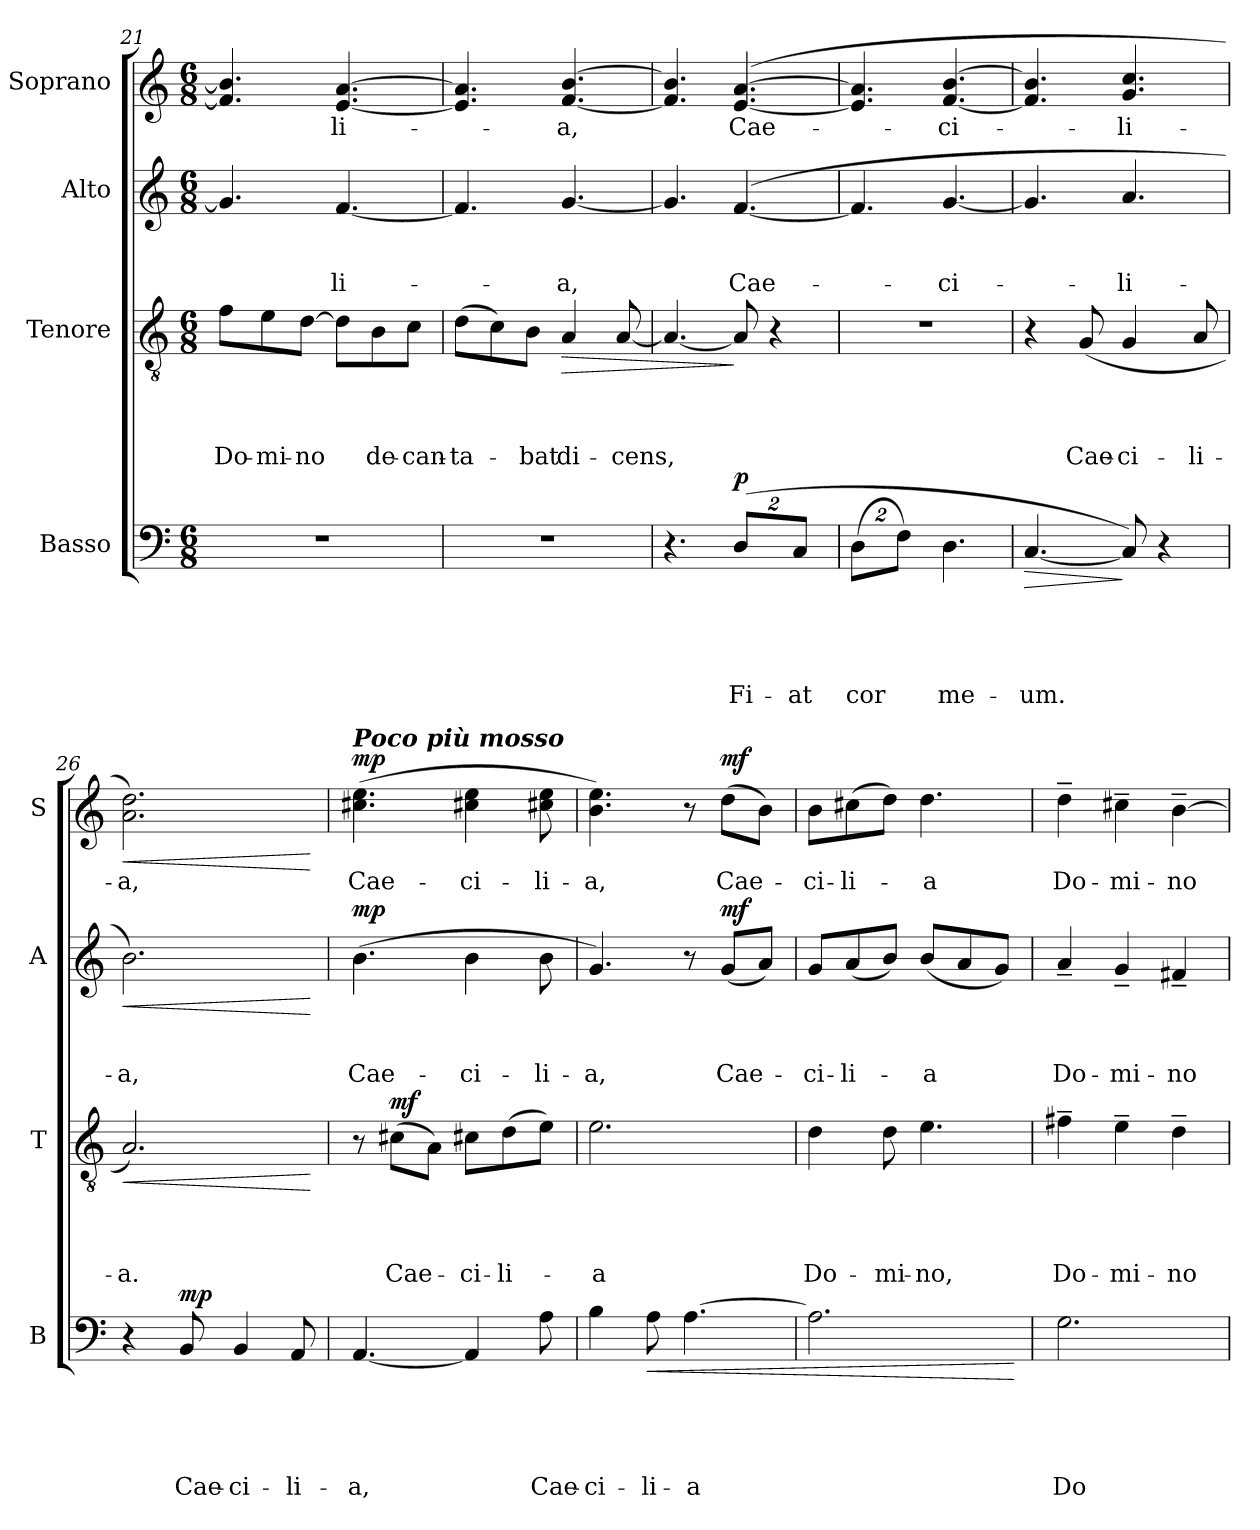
**kern	**text	**text	**text	**text	**text	**dynam	**kern	**text	**text	**text	**text	**dynam	**kern	**text	**text	**text	**dynam	**kern	**text	**dynam
*part4	*part4	*part4	*part4	*part4	*part4	*part4	*part3	*part3	*part3	*part3	*part3	*part3	*part2	*part2	*part2	*part2	*part2	*part1	*part1	*part1
*staff4	*staff4	*staff4	*staff4	*staff4	*staff4	*staff4	*staff3	*staff3	*staff3	*staff3	*staff3	*staff3	*staff2	*staff2	*staff2	*staff2	*staff2	*staff1	*staff1	*staff1
*I"Basso	*	*	*	*	*	*	*I"Tenore	*	*	*	*	*	*I"Alto	*	*	*	*	*I"Soprano	*	*
*I'B	*	*	*	*	*	*	*I'T	*	*	*	*	*	*I'A	*	*	*	*	*I'S	*	*
*clefF4	*	*	*	*	*	*	*clefGv2	*	*	*	*	*	*clefG2	*	*	*	*	*clefG2	*	*
*k[]	*	*	*	*	*	*	*k[]	*	*	*	*	*	*k[]	*	*	*	*	*k[]	*	*
*C:	*	*	*	*	*	*	*C:	*	*	*	*	*	*C:	*	*	*	*	*C:	*	*
*M6/8	*	*	*	*	*	*	*M6/8	*	*	*	*	*	*M6/8	*	*	*	*	*M6/8	*	*
=21	=21	=21	=21	=21	=21	=21	=21	=21	=21	=21	=21	=21	=21	=21	=21	=21	=21	=21	=21	=21
!	!	!	!	!	!	!	!	!	!	!	!LO:LY:b	!	!	!	!	!	!	!	!	!
2.r	.	.	.	.	.	.	8f\L	.	.	.	Do-	.	4.g/]	.	.	.	.	4.f/] 4.b/]	.	.
!	!	!	!	!	!	!	!	!	!	!	!LO:LY:b	!	!	!	!	!	!	!	!	!
.	.	.	.	.	.	.	8e\	.	.	.	-mi-	.	.	.	.	.	.	.	.	.
!	!	!	!	!	!	!	!	!	!	!	!LO:LY:b	!	!	!	!	!	!	!	!	!
.	.	.	.	.	.	.	[8d\J	.	.	.	-no	.	.	.	.	.	.	.	.	.
!	!	!	!	!	!	!	!	!	!	!	!	!	!	!	!	!LO:LY:b	!	!	!LO:LY:b	!
.	.	.	.	.	.	.	8d\L]	.	.	.	.	.	[4.f/	.	.	-li-	.	[4.e/ [4.a/	-li-	.
!	!	!	!	!	!	!	!	!	!	!	!LO:LY:b	!	!	!	!	!	!	!	!	!
.	.	.	.	.	.	.	8B\	.	.	.	de-	.	.	.	.	.	.	.	.	.
!	!	!	!	!	!	!	!	!	!	!	!LO:LY:b	!	!	!	!	!	!	!	!	!
.	.	.	.	.	.	.	8c\J	.	.	.	-can-	.	.	.	.	.	.	.	.	.
=22	=22	=22	=22	=22	=22	=22	=22	=22	=22	=22	=22	=22	=22	=22	=22	=22	=22	=22	=22	=22
!	!	!	!	!	!	!	!	!	!	!	!LO:LY:b	!	!	!	!	!	!	!	!	!
2.r	.	.	.	.	.	.	(>8d\L	.	.	.	-ta-	.	4.f/]	.	.	.	.	4.e/] 4.a/]	.	.
.	.	.	.	.	.	.	8c\)	.	.	.	.	.	.	.	.	.	.	.	.	.
!	!	!	!	!	!	!	!	!	!	!	!LO:LY:b	!	!	!	!	!	!	!	!	!
.	.	.	.	.	.	.	8B\J	.	.	.	-bat	.	.	.	.	.	.	.	.	.
!	!	!	!	!	!	!	!	!	!	!	!LO:LY:b	!LO:HP:b	!	!	!	!LO:LY:b	!	!	!LO:LY:b	!
.	.	.	.	.	.	.	4A/	.	.	.	di-	>	[4.g/	.	.	-a,	.	[4.f/ [4.b/	-a,	.
!	!	!	!	!	!	!	!	!	!	!	!LO:LY:b	!	!	!	!	!	!	!	!	!
.	.	.	.	.	.	.	[8A/	.	.	.	-cens,	.	.	.	.	.	.	.	.	.
!!LO:LB:g=z
=23	=23	=23	=23	=23	=23	=23	=23	=23	=23	=23	=23	=23	=23	=23	=23	=23	=23	=23	=23	=23
4.r	.	.	.	.	.	.	4.A/_	.	.	.	.	.	4.g/]	.	.	.	.	4.f/] 4.b/]	.	.
!	!	!	!	!	!LO:LY:b	!LO:DY:a	!	!	!	!	!	!	!	!	!	!LO:LY:b	!	!	!LO:LY:b	!
(>16%3D/L	.	.	.	.	Fi-	p	8A/]	.	.	.	.	]	(>[4.f/	.	.	Cae-	.	(>[4.e/ [4.a/	Cae-	.
.	.	.	.	.	.	.	4r	.	.	.	.	.	.	.	.	.	.	.	.	.
!	!	!	!	!	!LO:LY:b	!	!	!	!	!	!	!	!	!	!	!	!	!	!	!
16%3C/J	.	.	.	.	-at	.	.	.	.	.	.	.	.	.	.	.	.	.	.	.
=24	=24	=24	=24	=24	=24	=24	=24	=24	=24	=24	=24	=24	=24	=24	=24	=24	=24	=24	=24	=24
!	!	!	!	!	!LO:LY:b	!	!	!	!	!	!	!	!	!	!	!	!	!	!	!
(>16%3D\L	.	.	.	.	cor	.	2.r	.	.	.	.	.	4.f/]	.	.	.	.	4.e/] 4.a/]	.	.
16%3F\J)	.	.	.	.	.	.	.	.	.	.	.	.	.	.	.	.	.	.	.	.
!	!	!	!	!	!LO:LY:b	!	!	!	!	!	!	!	!	!	!	!LO:LY:b	!	!	!LO:LY:b	!
4.D\	.	.	.	.	me-	.	.	.	.	.	.	.	[4.g/	.	.	-ci-	.	[4.f/ [4.b/	-ci-	.
=25	=25	=25	=25	=25	=25	=25	=25	=25	=25	=25	=25	=25	=25	=25	=25	=25	=25	=25	=25	=25
!	!	!	!	!	!LO:LY:b	!LO:HP:b	!	!	!	!	!	!	!	!	!	!	!	!	!	!
[4.C/	.	.	.	.	-um.	>	4r	.	.	.	.	.	4.g/]	.	.	.	.	4.f/] 4.b/]	.	.
!	!	!	!	!	!	!	!	!	!	!	!LO:LY:b	!	!	!	!	!	!	!	!	!
.	.	.	.	.	.	.	(>8G/	.	.	.	Cae-	.	.	.	.	.	.	.	.	.
!	!	!	!	!	!	!	!	!	!	!	!LO:LY:b	!	!	!	!	!LO:LY:b	!	!	!LO:LY:b	!
8C/])	.	.	.	.	.	]	4G/	.	.	.	-ci-	.	4.a/	.	.	-li-	.	4.g/ 4.cc/	-li-	.
4r	.	.	.	.	.	.	.	.	.	.	.	.	.	.	.	.	.	.	.	.
!	!	!	!	!	!	!	!	!	!	!	!LO:LY:b	!	!	!	!	!	!	!	!	!
.	.	.	.	.	.	.	8A/	.	.	.	-li-	.	.	.	.	.	.	.	.	.
=26	=26	=26	=26	=26	=26	=26	=26	=26	=26	=26	=26	=26	=26	=26	=26	=26	=26	=26	=26	=26
!	!	!	!	!	!	!	!	!	!	!	!LO:LY:b	!LO:HP:b	!	!	!	!LO:LY:b	!LO:HP:b	!	!LO:LY:b	!LO:HP:b
4r	.	.	.	.	.	.	2.A/)	.	.	.	-a.	<	2.b\)	.	.	-a,	<	2.a\ 2.dd\)	-a,	<
!	!	!	!	!	!LO:LY:b	!LO:DY:a	!	!	!	!	!	!	!	!	!	!	!	!	!	!
8BB/	.	.	.	.	Cae-	mp	.	.	.	.	.	.	.	.	.	.	.	.	.	.
!	!	!	!	!	!LO:LY:b	!	!	!	!	!	!	!	!	!	!	!	!	!	!	!
4BB/	.	.	.	.	-ci-	.	.	.	.	.	.	.	.	.	.	.	.	.	.	.
!	!	!	!	!	!LO:LY:b	!	!	!	!	!	!	!	!	!	!	!	!	!	!	!
8AA/	.	.	.	.	-li-	.	.	.	.	.	.	.	.	.	.	.	.	.	.	.
.	.	.	.	.	.	.	.	.	.	.	.	[	.	.	.	.	[	.	.	[
=27	=27	=27	=27	=27	=27	=27	=27	=27	=27	=27	=27	=27	=27	=27	=27	=27	=27	=27	=27	=27
!	!	!	!	!	!	!	!	!	!	!	!	!	!	!	!	!	!	!LO:TX:a:Bi:t=Poco più mosso	!	!
!	!	!	!	!	!LO:LY:b	!	!	!	!	!	!	!	!	!	!	!LO:LY:b	!LO:DY:a	!	!LO:LY:b	!LO:DY:a
[4.AA/	.	.	.	.	-a,	.	8r	.	.	.	.	.	(>4.b\	.	.	Cae-	mp	(>4.cc#X\ 4.ee\	Cae-	mp
!	!	!	!	!	!	!	!	!	!	!	!LO:LY:b	!LO:DY:a	!	!	!	!	!	!	!	!
.	.	.	.	.	.	.	(>8c#X\L	.	.	.	Cae-	mf	.	.	.	.	.	.	.	.
.	.	.	.	.	.	.	8A\J)	.	.	.	.	.	.	.	.	.	.	.	.	.
!	!	!	!	!	!	!	!	!	!	!	!LO:LY:b	!	!	!	!	!LO:LY:b	!	!	!LO:LY:b	!
4AA/]	.	.	.	.	.	.	8c#X\L	.	.	.	-ci-	.	4b\	.	.	-ci-	.	4cc#X\ 4ee\	-ci-	.
!	!	!	!	!	!	!	!	!	!	!	!LO:LY:b	!	!	!	!	!	!	!	!	!
.	.	.	.	.	.	.	(>8d\	.	.	.	-li-	.	.	.	.	.	.	.	.	.
!	!	!	!	!	!LO:LY:b	!	!	!	!	!	!	!	!	!	!	!LO:LY:b	!	!	!LO:LY:b	!
8A\	.	.	.	.	Cae-	.	8e\J)	.	.	.	.	.	8b\	.	.	-li-	.	8cc#X\ 8ee\	-li-	.
=28	=28	=28	=28	=28	=28	=28	=28	=28	=28	=28	=28	=28	=28	=28	=28	=28	=28	=28	=28	=28
!	!	!	!	!	!LO:LY:b	!	!	!	!	!	!LO:LY:b	!	!	!	!	!LO:LY:b	!	!	!LO:LY:b	!
4B\	.	.	.	.	-ci-	.	2.e\	.	.	.	-a	.	4.g/)	.	.	-a,	.	4.b\ 4.ee\)	-a,	.
!	!	!	!	!	!LO:LY:b	!LO:HP:b	!	!	!	!	!	!	!	!	!	!	!	!	!	!
8A\	.	.	.	.	-li-	<	.	.	.	.	.	.	.	.	.	.	.	.	.	.
!	!	!	!	!	!LO:LY:b	!	!	!	!	!	!	!	!	!	!	!	!	!	!	!
[4.A\	.	.	.	.	-a	.	.	.	.	.	.	.	8r	.	.	.	.	8r	.	.
!	!	!	!	!	!	!	!	!	!	!	!	!	!	!	!	!LO:LY:b	!LO:DY:a	!	!LO:LY:b	!LO:DY:a
.	.	.	.	.	.	.	.	.	.	.	.	.	(<8g/L	.	.	Cae-	mf	(>8dd\L	Cae-	mf
.	.	.	.	.	.	.	.	.	.	.	.	.	8a/J)	.	.	.	.	8b\J)	.	.
!!LO:PB:g=z
=29	=29	=29	=29	=29	=29	=29	=29	=29	=29	=29	=29	=29	=29	=29	=29	=29	=29	=29	=29	=29
!	!	!	!	!	!	!	!	!	!	!	!LO:LY:b	!	!	!	!	!LO:LY:b	!	!	!LO:LY:b	!
2.A\]	.	.	.	.	.	.	4d\	.	.	.	Do-	.	8g/L	.	.	-ci-	.	8b\L	-ci-	.
!	!	!	!	!	!	!	!	!	!	!	!	!	!	!	!	!LO:LY:b	!	!	!LO:LY:b	!
.	.	.	.	.	.	.	.	.	.	.	.	.	(<8a/	.	.	-li-	.	(>8cc#X\	-li-	.
!	!	!	!	!	!	!	!	!	!	!	!LO:LY:b	!	!	!	!	!	!	!	!	!
.	.	.	.	.	.	.	8d\	.	.	.	-mi-	.	8b/J)	.	.	.	.	8dd\J)	.	.
!	!	!	!	!	!	!	!	!	!	!	!LO:LY:b	!	!	!	!	!LO:LY:b	!	!	!LO:LY:b	!
.	.	.	.	.	.	.	4.e\	.	.	.	-no,	.	(<8b/L	.	.	-a	.	4.dd\	-a	.
.	.	.	.	.	.	.	.	.	.	.	.	.	8a/	.	.	.	.	.	.	.
.	.	.	.	.	.	.	.	.	.	.	.	.	8g/J)	.	.	.	.	.	.	.
.	.	.	.	.	.	[	.	.	.	.	.	.	.	.	.	.	.	.	.	.
=30	=30	=30	=30	=30	=30	=30	=30	=30	=30	=30	=30	=30	=30	=30	=30	=30	=30	=30	=30	=30
!	!	!	!	!	!LO:LY:b	!	!	!	!	!	!LO:LY:b	!	!	!	!	!LO:LY:b	!	!	!LO:LY:b	!
2.G\	.	.	.	.	Do-	.	4f#X~>\	.	.	.	Do-	.	4a~</	.	.	Do-	.	4dd~>\	Do-	.
!	!	!	!	!	!	!	!	!	!	!	!LO:LY:b	!	!	!	!	!LO:LY:b	!	!	!LO:LY:b	!
.	.	.	.	.	.	.	4e~>\	.	.	.	-mi-	.	4g~</	.	.	-mi-	.	4cc#X~>\	-mi-	.
!	!	!	!	!	!	!	!	!	!	!	!LO:LY:b	!	!	!	!	!LO:LY:b	!	!	!LO:LY:b	!
.	.	.	.	.	.	.	4d~>\	.	.	.	-no	.	4f#X~</	.	.	-no	.	[4b~>\	-no	.
=	=	=	=	=	=	=	=	=	=	=	=	=	=	=	=	=	=	=	=	=
*-	*-	*-	*-	*-	*-	*-	*-	*-	*-	*-	*-	*-	*-	*-	*-	*-	*-	*-	*-	*-
